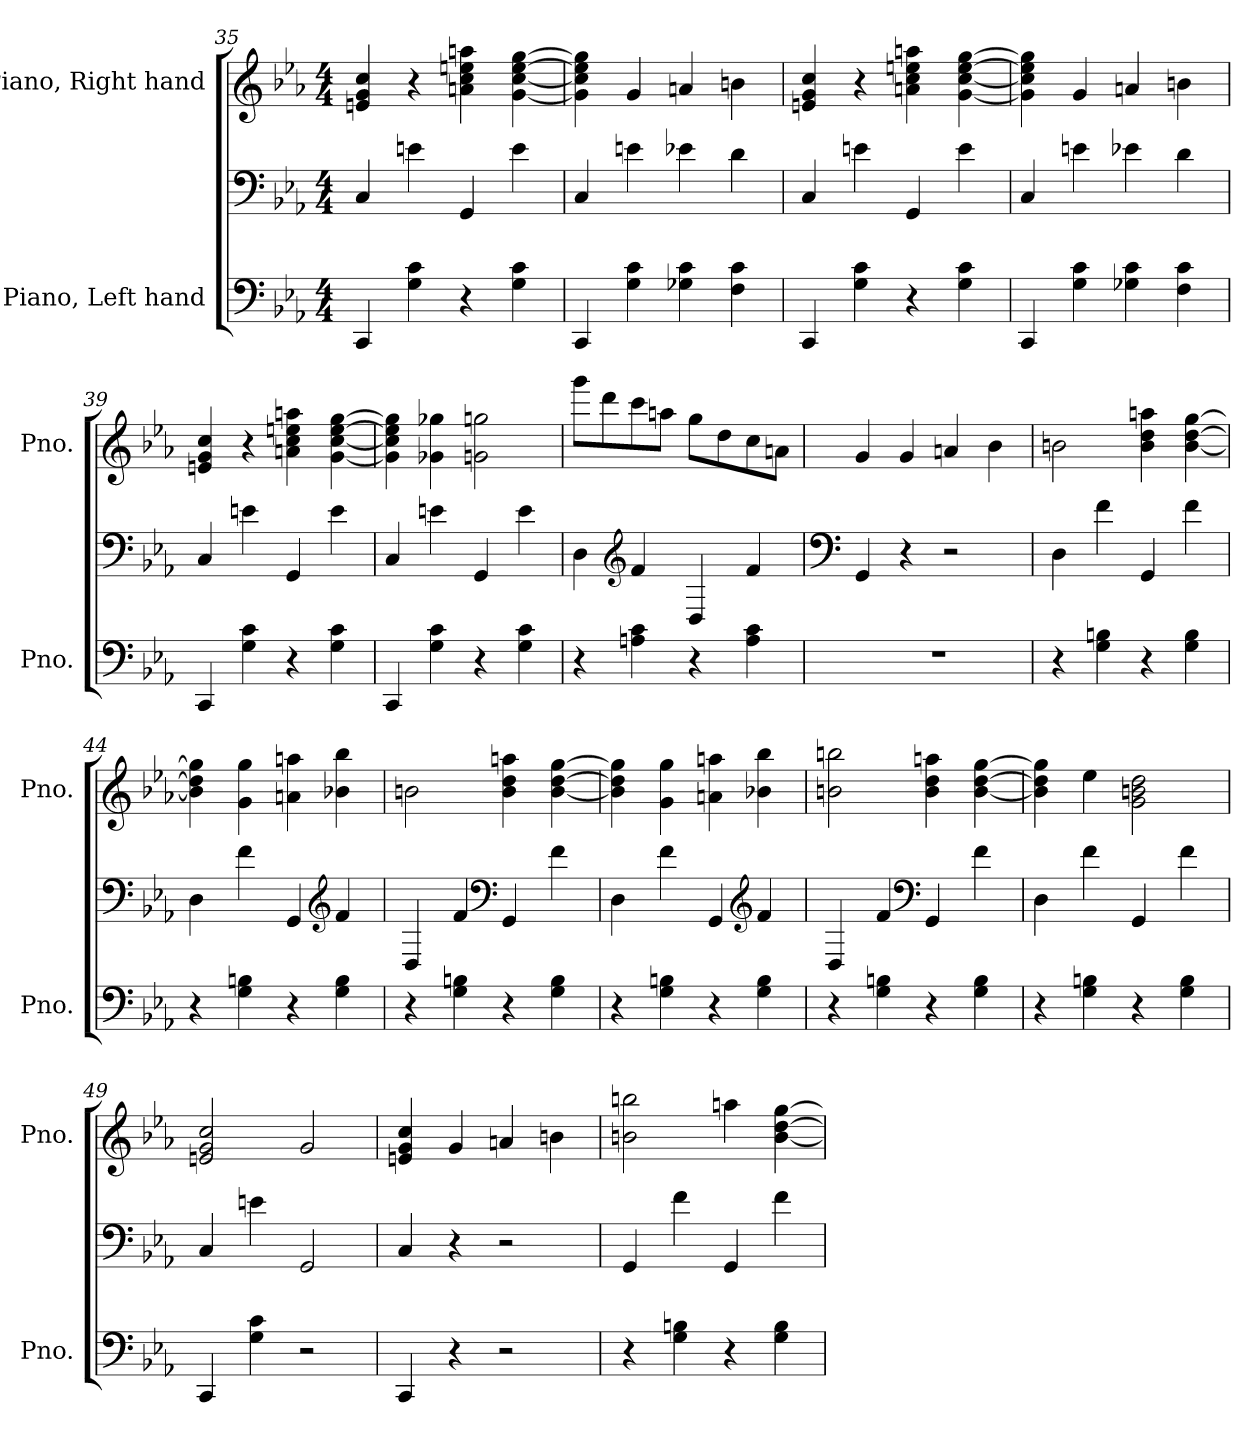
**kern	**kern	**kern
*part2	*part2	*part1
*staff3	*staff2	*staff1
*I"Piano, Left hand	*	*I"Piano, Right hand
*I'Pno.	*	*I'Pno.
*clefF4	*clefF4	*clefG2
*k[b-e-a-]	*k[b-e-a-]	*k[b-e-a-]
*M4/4	*M4/4	*M4/4
=35	=35	=35
4CC/	4C/	4en/ 4g/ 4cc/
4G\ 4c\	4en\	4r
4r	4GG/	4an\ 4cc\ 4een\ 4aan\
4G\ 4c\	4e\	[4g\ [4cc\ [4ee\ [4gg\
=36	=36	=36
4CC/	4C/	4g\] 4cc\] 4ee\] 4gg\]
4G\ 4c\	4en\	4g/
4G-X\ 4c\	4e-X\	4an/
4F\ 4c\	4d\	4bn\
!!LO:PB:g=z
=37	=37	=37
4CC/	4C/	4en/ 4g/ 4cc/
4G\ 4c\	4en\	4r
4r	4GG/	4an\ 4cc\ 4een\ 4aan\
4G\ 4c\	4e\	[4g\ [4cc\ [4ee\ [4gg\
=38	=38	=38
4CC/	4C/	4g\] 4cc\] 4ee\] 4gg\]
4G\ 4c\	4en\	4g/
4G-X\ 4c\	4e-X\	4an/
4F\ 4c\	4d\	4bn\
=39	=39	=39
4CC/	4C/	4en/ 4g/ 4cc/
4G\ 4c\	4en\	4r
4r	4GG/	4an\ 4cc\ 4een\ 4aan\
4G\ 4c\	4e\	[4g\ [4cc\ [4ee\ [4gg\
=40	=40	=40
4CC/	4C/	4g\] 4cc\] 4ee\] 4gg\]
4G\ 4c\	4en\	4g-X\ 4gg-X\
4r	4GG/	2gn\ 2ggn\
4G\ 4c\	4e\	.
=41	=41	=41
4r	4D\	8ggg\L
.	.	8ddd\
*	*clefG2	*
4An\ 4c\	4f/	8ccc\
.	.	8aan\J
4r	4D/	8gg\L
.	.	8dd\
4A\ 4c\	4f/	8cc\
.	.	8an\J
!!LO:LB:g=z
=42	=42	=42
*	*clefF4	*
1r	4GG/	4g/
.	4r	4g/
.	2r	4an/
.	.	4b-\
=43	=43	=43
4r	4D\	2bn\
4G\ 4Bn\	4f\	.
4r	4GG/	4b\ 4dd\ 4aan\
4G\ 4B\	4f\	[4b\ [4dd\ [4gg\
=44	=44	=44
4r	4D\	4b\] 4dd\] 4gg\]
4G\ 4Bn\	4f\	4g\ 4gg\
4r	4GG/	4an\ 4aan\
*	*clefG2	*
4G\ 4B\	4f/	4b-X\ 4bb-\
=45	=45	=45
4r	4D/	2bn\
4G\ 4Bn\	4f/	.
*	*clefF4	*
4r	4GG/	4b\ 4dd\ 4aan\
4G\ 4B\	4f\	[4b\ [4dd\ [4gg\
=46	=46	=46
4r	4D\	4b\] 4dd\] 4gg\]
4G\ 4Bn\	4f\	4g\ 4gg\
4r	4GG/	4an\ 4aan\
*	*clefG2	*
4G\ 4B\	4f/	4b-X\ 4bb-\
=47	=47	=47
4r	4D/	2bn\ 2bbn\
4G\ 4Bn\	4f/	.
*	*clefF4	*
4r	4GG/	4b\ 4dd\ 4aan\
4G\ 4B\	4f\	[4b\ [4dd\ [4gg\
!!LO:LB:g=z
=48	=48	=48
4r	4D\	4b\] 4dd\] 4gg\]
4G\ 4Bn\	4f\	4ee-\
4r	4GG/	2g\ 2bn\ 2dd\
4G\ 4B\	4f\	.
=49	=49	=49
4CC/	4C/	2en/ 2g/ 2cc/
4G\ 4c\	4en\	.
2r	2GG/	2g/
=50	=50	=50
4CC/	4C/	4en/ 4g/ 4cc/
4r	4r	4g/
2r	2r	4an/
.	.	4bn\
=51	=51	=51
4r	4GG/	2bn\ 2bbn\
4G\ 4Bn\	4f\	.
4r	4GG/	4aan\
4G\ 4B\	4f\	[4b\ [4dd\ [4gg\
=	=	=
*-	*-	*-
